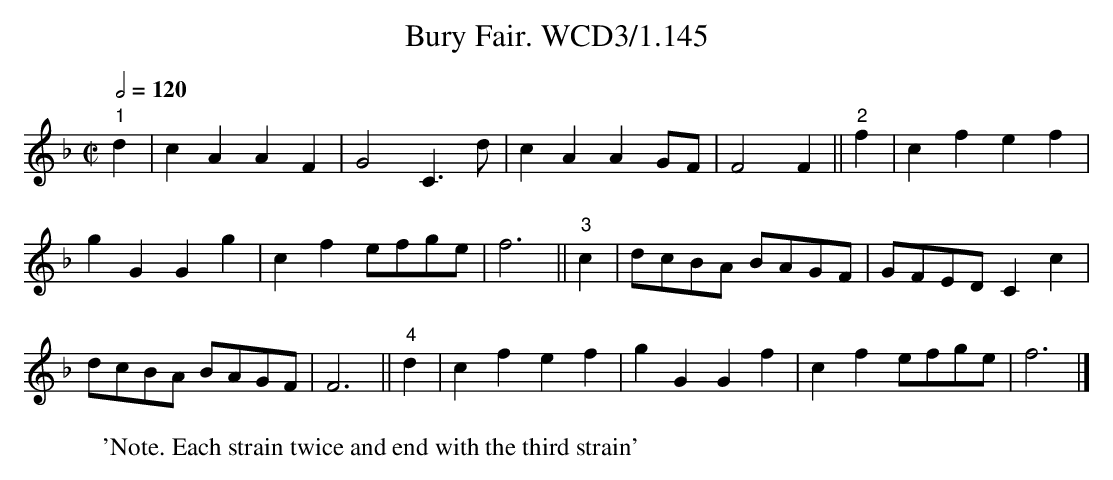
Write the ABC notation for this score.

X:1
T:Bury Fair. WCD3/1.145
M:C|
L:1/8
Q:1/2=120
W:'Note. Each strain twice and end with the third strain'
K:F
"1"d2|c2A2 A2F2|G4 C3d|c2A2 A2GF|\
F4F2||"2"f2|c2f2 e2f2|
g2G2 G2g2|c2f2 efge|f6||\
"3"c2|dcBA BAGF|GFED C2c2|
dcBA BAGF|F6||"4"d2|c2f2 e2f2|\
g2G2 G2f2|c2f2 efge|f6|]
